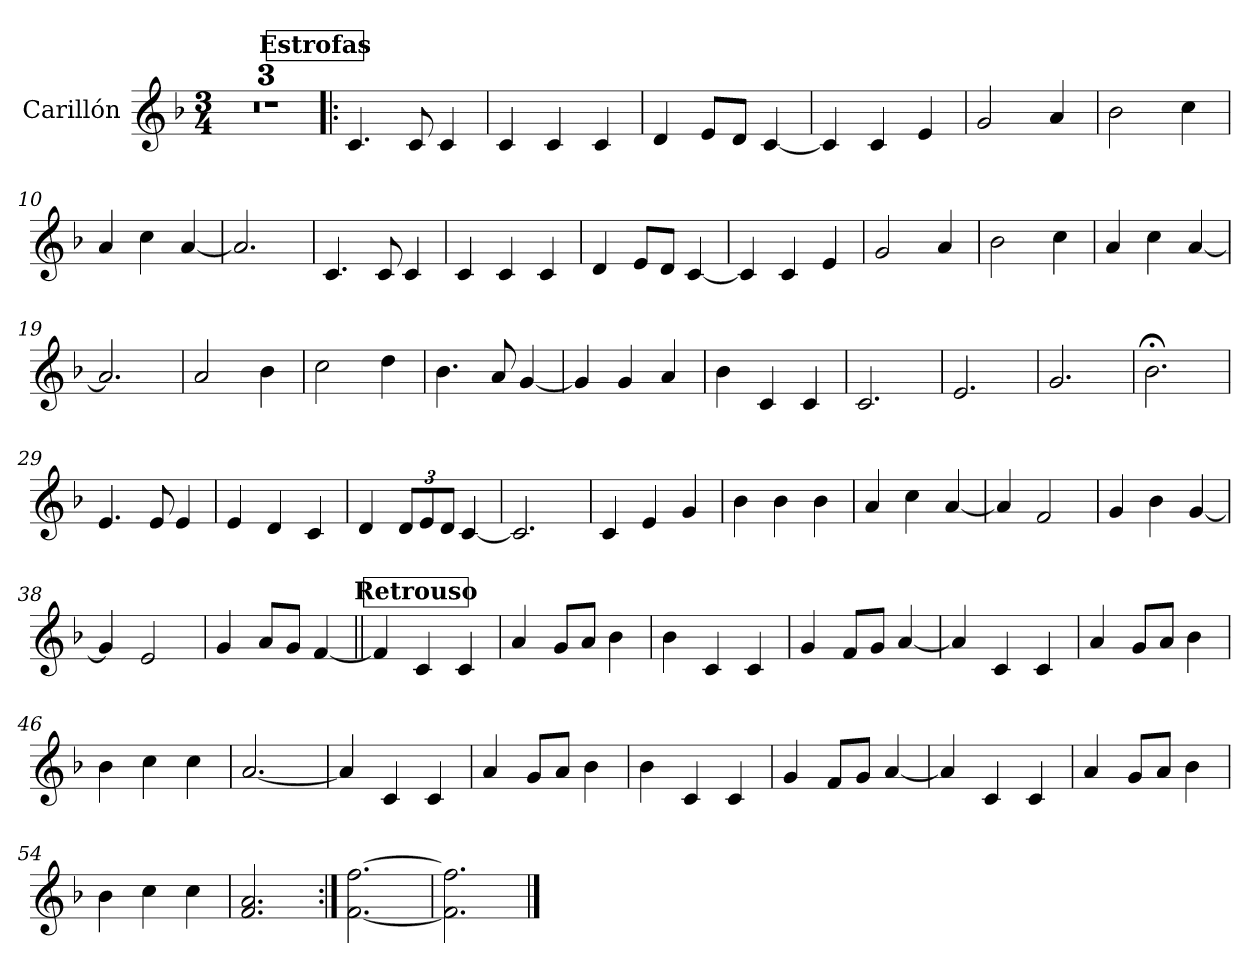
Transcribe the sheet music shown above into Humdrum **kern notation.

**kern
*part1
*staff1
*I"Carillón
*I'C.
*clefG2
*ITrd-14c-24
*k[b-]
*M3/4
=1
2.r
=2
2.r
=3
2.r
!!LO:REH:place=s1:a:B:fs=14:t=Estrofas
=4!|:
4.ccc/
8ccc/
4ccc/
=5
4ccc/
4ccc/
4ccc/
=6
4ddd/
8eee/L
8ddd/J
[4ccc/
=7
4ccc/]
4ccc/
4eee/
=8
2ggg/
4aaa/
=9
2bbb-\
4cccc\
=10
4aaa/
4cccc\
[4aaa/
=11
2.aaa/]
=12
4.ccc/
8ccc/
4ccc/
=13
4ccc/
4ccc/
4ccc/
!!LO:LB:g=z
=14
4ddd/
8eee/L
8ddd/J
[4ccc/
=15
4ccc/]
4ccc/
4eee/
=16
2ggg/
4aaa/
=17
2bbb-\
4cccc\
=18
4aaa/
4cccc\
[4aaa/
=19
2.aaa/]
=20
2aaa/
4bbb-\
=21
2cccc\
4dddd\
=22
4.bbb-\
8aaa/
[4ggg/
=23
4ggg/]
4ggg/
4aaa/
=24
4bbb-\
4ccc/
4ccc/
=25
2.ccc/
=26
2.eee/
=27
2.ggg/
!!LO:LB:g=z
=28
2.bbb-;<\
=29
4.eee/
8eee/
4eee/
=30
4eee/
4ddd/
4ccc/
=31
4ddd/
*Xbrackettup
12ddd/L
12eee/
12ddd/J
[4ccc/
=32
2.ccc/]
=33
4ccc/
4eee/
4ggg/
=34
4bbb-\
4bbb-\
4bbb-\
=35
4aaa/
4cccc\
[4aaa/
=36
4aaa/]
2fff/
=37
4ggg/
4bbb-\
[4ggg/
=38
4ggg/]
2eee/
=39
4ggg/
8aaa/L
8ggg/J
[4fff/
!!LO:REH:place=s1:a:B:fs=14:t=Retrouso:qo=1
=40||
4fff/]
4ccc/
4ccc/
!!LO:LB:g=z
=41
4aaa/
8ggg/L
8aaa/J
4bbb-\
=42
4bbb-\
4ccc/
4ccc/
=43
4ggg/
8fff/L
8ggg/J
[4aaa/
=44
4aaa/]
4ccc/
4ccc/
=45
4aaa/
8ggg/L
8aaa/J
4bbb-\
=46
4bbb-\
4cccc\
4cccc\
=47
[2.aaa/
=48
4aaa/]
4ccc/
4ccc/
=49
4aaa/
8ggg/L
8aaa/J
4bbb-\
=50
4bbb-\
4ccc/
4ccc/
=51
4ggg/
8fff/L
8ggg/J
[4aaa/
=52
4aaa/]
4ccc/
4ccc/
!!LO:LB:g=z
=53
4aaa/
8ggg/L
8aaa/J
4bbb-\
=54
4bbb-\
4cccc\
4cccc\
=55
2.fff/ 2.aaa/
=56:|!
[2.fff\ [2.ffff\
=57
2.fff\] 2.ffff\]
==
*-
